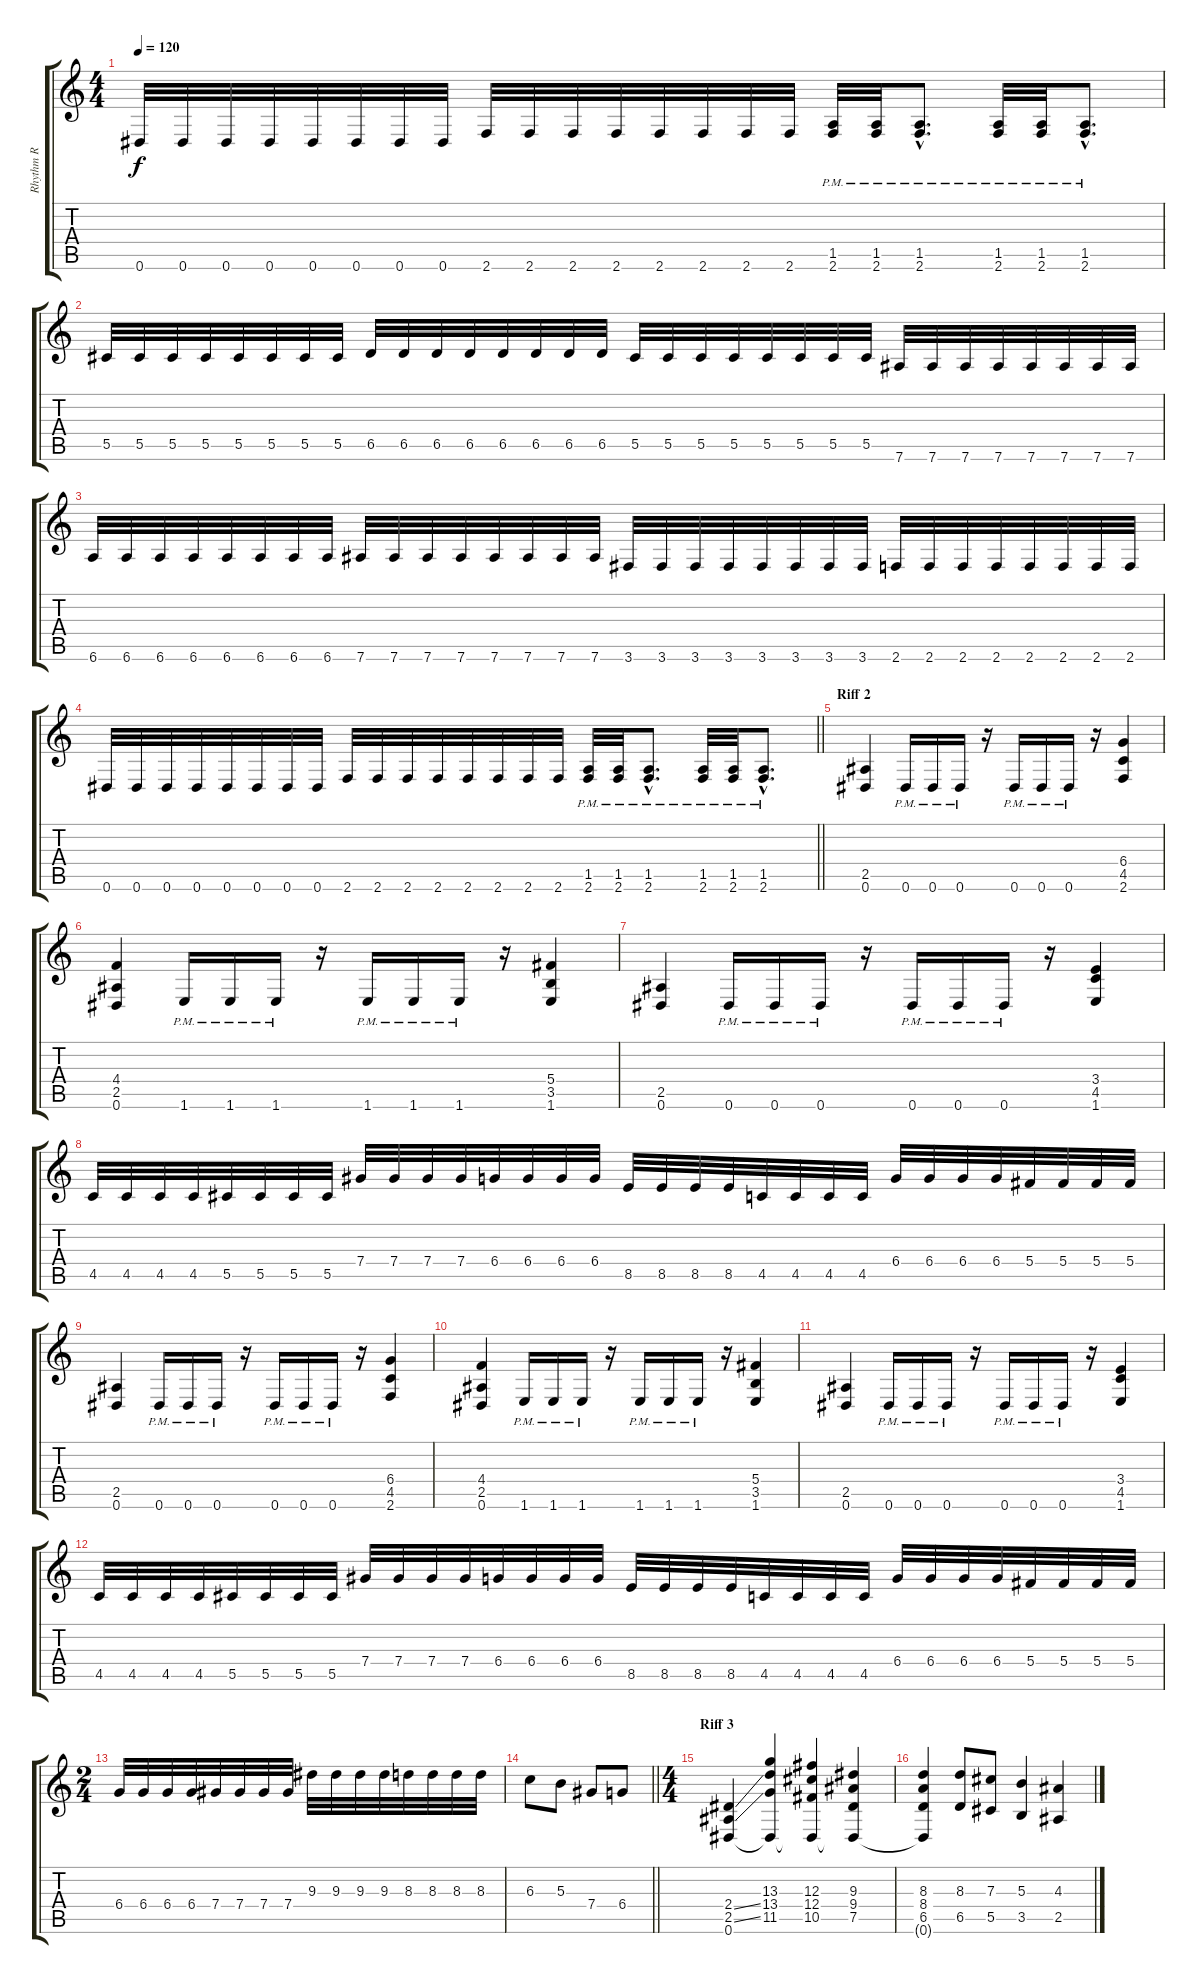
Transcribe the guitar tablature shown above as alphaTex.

\track ("Rhythm R" "Rhythm R") {instrument distortionguitar}
\staff {score tabs}
\tuning (Eb4 Bb3 Gb3 Db3 Ab2 Eb2) {hide}
\ts (4 4)
\tempo 120
\clef g2
\ks c
0.6.32{dy f} 0.6.32 0.6.32 0.6.32 0.6.32 0.6.32 0.6.32 0.6.32 2.6.32 2.6.32 2.6.32 2.6.32 2.6.32 2.6.32 2.6.32 2.6.32 (1.5{pm} 2.6{pm}).32 (1.5{pm} 2.6{pm}).32 (1.5{hac pm} 2.6{hac pm}).8{d} (1.5{pm} 2.6{pm}).32 (1.5{pm} 2.6{pm}).32 (1.5{hac pm} 2.6{hac pm}).8{d} |
5.5.32 5.5.32 5.5.32 5.5.32 5.5.32 5.5.32 5.5.32 5.5.32 6.5.32 6.5.32 6.5.32 6.5.32 6.5.32 6.5.32 6.5.32 6.5.32 5.5.32 5.5.32 5.5.32 5.5.32 5.5.32 5.5.32 5.5.32 5.5.32 7.6.32 7.6.32 7.6.32 7.6.32 7.6.32 7.6.32 7.6.32 7.6.32 |
6.6.32 6.6.32 6.6.32 6.6.32 6.6.32 6.6.32 6.6.32 6.6.32 7.6.32 7.6.32 7.6.32 7.6.32 7.6.32 7.6.32 7.6.32 7.6.32 3.6.32 3.6.32 3.6.32 3.6.32 3.6.32 3.6.32 3.6.32 3.6.32 2.6.32 2.6.32 2.6.32 2.6.32 2.6.32 2.6.32 2.6.32 2.6.32 |
\barLineRight lightlight
0.6.32 0.6.32 0.6.32 0.6.32 0.6.32 0.6.32 0.6.32 0.6.32 2.6.32 2.6.32 2.6.32 2.6.32 2.6.32 2.6.32 2.6.32 2.6.32 (1.5{pm} 2.6{pm}).32 (1.5{pm} 2.6{pm}).32 (1.5{hac pm} 2.6{hac pm}).8{d} (1.5{pm} 2.6{pm}).32 (1.5{pm} 2.6{pm}).32 (1.5{hac pm} 2.6{hac pm}).8{d} |
\section ("" "Riff 2")
(2.5 0.6).4 0.6{pm}.16 0.6{pm}.16 0.6{pm}.16 r.16 0.6{pm}.16 0.6{pm}.16 0.6{pm}.16 r.16 (6.4 4.5 2.6).4 |
(4.4 2.5 0.6).4 1.6{pm}.16 1.6{pm}.16 1.6{pm}.16 r.16 1.6{pm}.16 1.6{pm}.16 1.6{pm}.16 r.16 (5.4 3.5 1.6).4 |
(2.5 0.6).4 0.6{pm}.16 0.6{pm}.16 0.6{pm}.16 r.16 0.6{pm}.16 0.6{pm}.16 0.6{pm}.16 r.16 (3.4 4.5 1.6).4 |
4.5.32 4.5.32 4.5.32 4.5.32 5.5.32 5.5.32 5.5.32 5.5.32 7.4.32 7.4.32 7.4.32 7.4.32 6.4.32 6.4.32 6.4.32 6.4.32 8.5.32 8.5.32 8.5.32 8.5.32 4.5.32 4.5.32 4.5.32 4.5.32 6.4.32 6.4.32 6.4.32 6.4.32 5.4.32 5.4.32 5.4.32 5.4.32 |
(2.5 0.6).4 0.6{pm}.16 0.6{pm}.16 0.6{pm}.16 r.16 0.6{pm}.16 0.6{pm}.16 0.6{pm}.16 r.16 (6.4 4.5 2.6).4 |
(4.4 2.5 0.6).4 1.6{pm}.16 1.6{pm}.16 1.6{pm}.16 r.16 1.6{pm}.16 1.6{pm}.16 1.6{pm}.16 r.16 (5.4 3.5 1.6).4 |
(2.5 0.6).4 0.6{pm}.16 0.6{pm}.16 0.6{pm}.16 r.16 0.6{pm}.16 0.6{pm}.16 0.6{pm}.16 r.16 (3.4 4.5 1.6).4 |
4.5.32 4.5.32 4.5.32 4.5.32 5.5.32 5.5.32 5.5.32 5.5.32 7.4.32 7.4.32 7.4.32 7.4.32 6.4.32 6.4.32 6.4.32 6.4.32 8.5.32 8.5.32 8.5.32 8.5.32 4.5.32 4.5.32 4.5.32 4.5.32 6.4.32 6.4.32 6.4.32 6.4.32 5.4.32 5.4.32 5.4.32 5.4.32 |
\ts (2 4)
6.4.32 6.4.32 6.4.32 6.4.32 7.4.32 7.4.32 7.4.32 7.4.32 9.3.32 9.3.32 9.3.32 9.3.32 8.3.32 8.3.32 8.3.32 8.3.32 |
\barLineRight lightlight
6.3.8 5.3.8 7.4.8 6.4.8 |
\ts (4 4)
\section ("" "Riff 3")
(2.4{ss} 2.5{ss} 0.6).4 (13.3 13.4 11.5 0.6{t}).4 (12.3 12.4 10.5 0.6{t}).4 (9.3 9.4 7.5 0.6{t}).4 |
(8.3 8.4 6.5 0.6{t}).4 (8.3 6.5).8 (7.3 5.5).8 (5.3 3.5).4 (4.3 2.5).4
